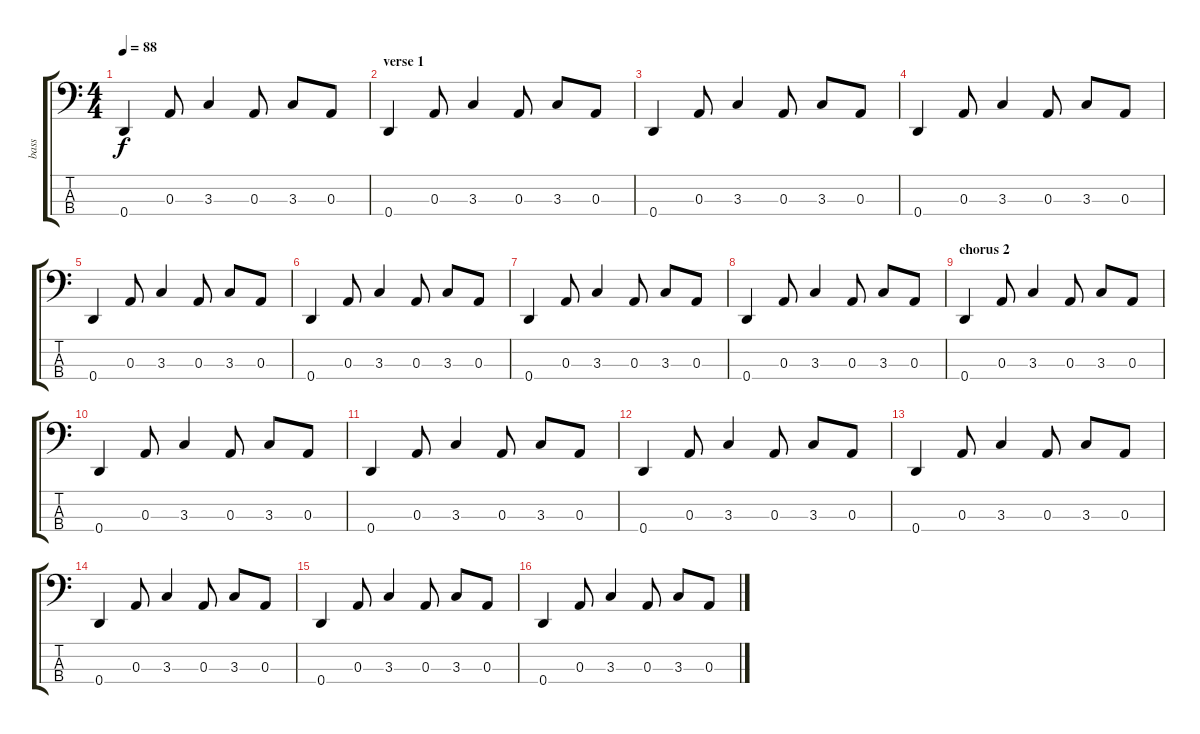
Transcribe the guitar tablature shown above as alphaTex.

\track ("bass" "bass") {instrument acousticbass}
\staff {score tabs}
\tuning (G2 D2 A1 D1) {hide}
\ts (4 4)
\tempo 88
\clef f4
\ks c
0.4.4{dy f} 0.3.8 3.3.4 0.3.8 3.3.8 0.3.8 |
\section ("" "verse 1")
0.4.4 0.3.8 3.3.4 0.3.8 3.3.8 0.3.8 |
0.4.4 0.3.8 3.3.4 0.3.8 3.3.8 0.3.8 |
0.4.4 0.3.8 3.3.4 0.3.8 3.3.8 0.3.8 |
0.4.4 0.3.8 3.3.4 0.3.8 3.3.8 0.3.8 |
0.4.4 0.3.8 3.3.4 0.3.8 3.3.8 0.3.8 |
0.4.4 0.3.8 3.3.4 0.3.8 3.3.8 0.3.8 |
0.4.4 0.3.8 3.3.4 0.3.8 3.3.8 0.3.8 |
\section ("" "chorus 2")
0.4.4 0.3.8 3.3.4 0.3.8 3.3.8 0.3.8 |
0.4.4 0.3.8 3.3.4 0.3.8 3.3.8 0.3.8 |
0.4.4 0.3.8 3.3.4 0.3.8 3.3.8 0.3.8 |
0.4.4 0.3.8 3.3.4 0.3.8 3.3.8 0.3.8 |
0.4.4 0.3.8 3.3.4 0.3.8 3.3.8 0.3.8 |
0.4.4 0.3.8 3.3.4 0.3.8 3.3.8 0.3.8 |
0.4.4 0.3.8 3.3.4 0.3.8 3.3.8 0.3.8 |
0.4.4 0.3.8 3.3.4 0.3.8 3.3.8 0.3.8
